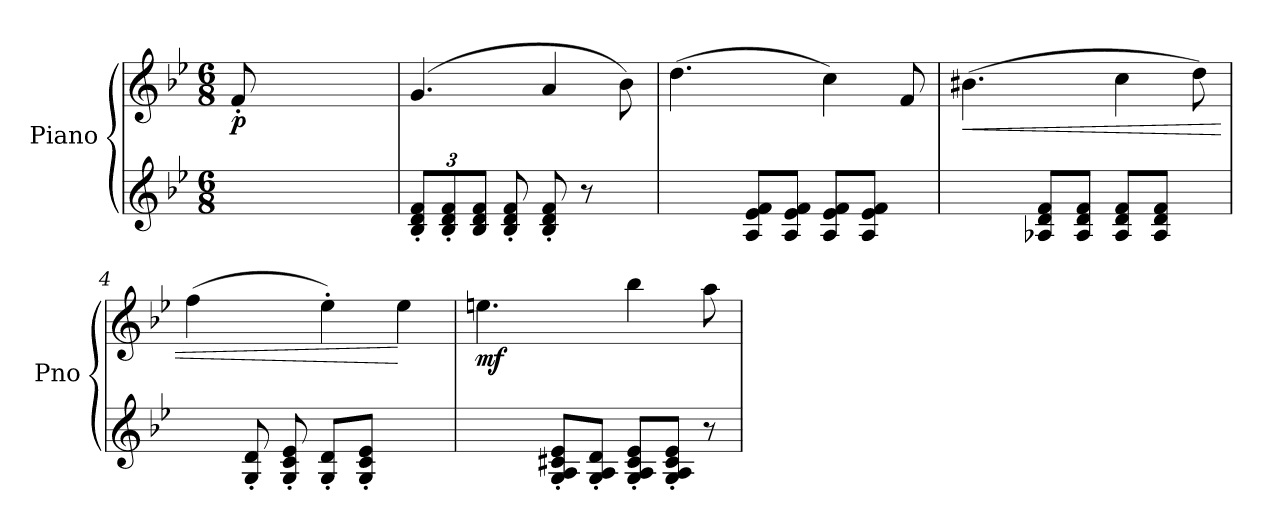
**kern	**kern	**dynam
*part1	*part1	*part1
*staff2	*staff1	*staff1/2
*I"Piano	*	*
*I'Pno	*	*
*clefG2	*clefG2	*
*k[b-e-]	*k[b-e-]	*
*M6/8	*M6/8	*
*MM120	*MM120	*
=	=	=
!	!	!LO:DY:b
2.ryy	8f'/	p
.	2ryy	.
.	8ryy	.
=1	=1	=1
*Xbrackettup	*	*
12B-/' 12d/' 12f/'L	(>4.g/	.
12B-/' 12d/' 12f/'	.	.
12B-/ 12d/ 12f/J	.	.
8B-/' 8d/' 8f/'	.	.
8B-/' 8d/' 8f/'	4a/	.
8r	.	.
8ryy	8b-\)	.
=2	=2	=2
4.ryy	(>4.dd\	.
8A/ 8e-/ 8f/L	4ryy	.
8A/ 8e-/ 8f/J	.	.
8A/ 8e-/ 8f/L	4cc\)	.
8A/ 8e-/ 8f/J	.	.
8ryy	8f/	.
=3	=3	=3
!	!	!LO:HP:b
4.ryy	(>4.b#X\	<
8A-X/ 8d/ 8f/L	4ryy	.
8A-/ 8d/ 8f/J	.	.
8A-/ 8d/ 8f/L	4cc\	.
8A-/ 8d/ 8f/J	.	.
8ryy	8dd\)	.
=4	=4	=4
4ryy	(>4ff\	.
8G/' 8d/'	4ryy	.
8G/' 8c/' 8e-/'	.	.
8G/' 8d/'L	4ee-'\)	.
8G/' 8c/' 8e-/'J	.	.
4ryy	4ee-\	[
!!LO:LB:g=z
=5	=5	=5
!	!	!LO:DY:b
4.ryy	4.een\	mf
8G/' 8A/' 8c#X/' 8e-/'L	4ryy	.
8G/' 8A/' 8d/'J	.	.
8G/' 8A/' 8c#/' 8e-/'L	4bb-\	.
8G/' 8A/' 8c#/' 8e-/'J	.	.
8r	8aa\	.
=	=	=
*-	*-	*-
